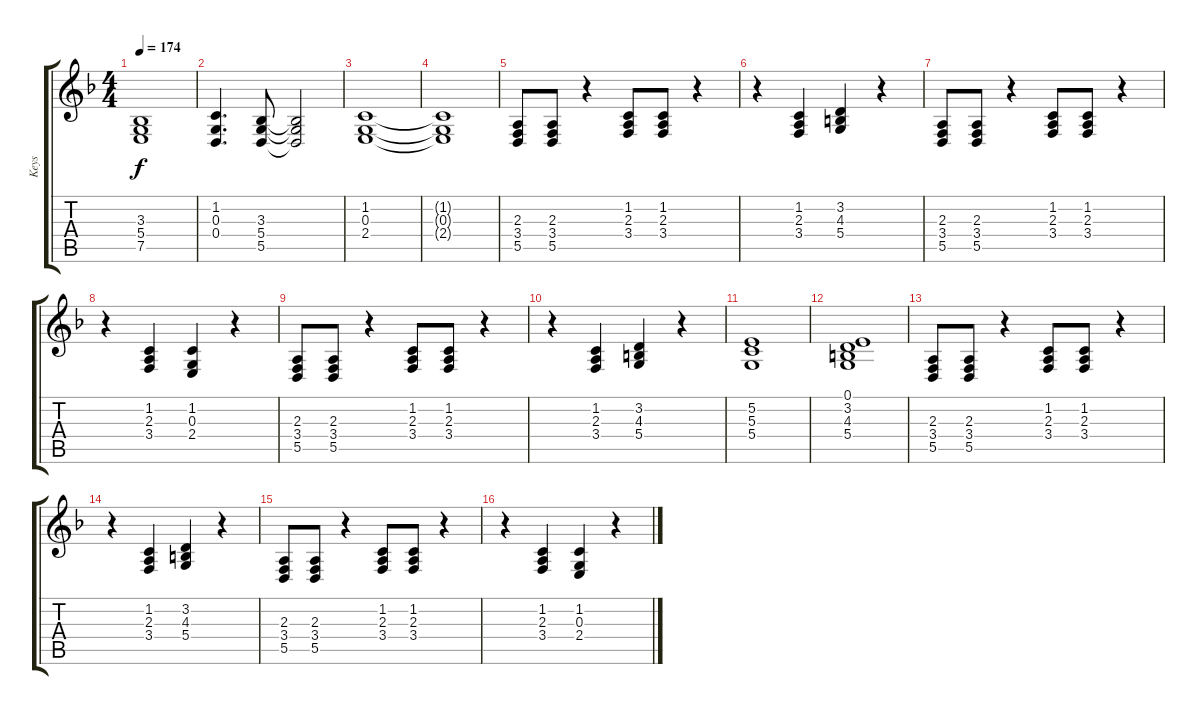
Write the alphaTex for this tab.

\track ("Keys" "Keys") {instrument churchorgan}
\staff {score tabs}
\tuning (E4 B3 G3 D3 A2 E2) {hide}
\ts (4 4)
\tempo 174
\clef g2
\ks dminor
(3.3 5.4 7.5).1{dy f} |
(1.2 0.3 0.4).4{d} (3.3 5.4 5.5).8 (3.3{t} 5.4{t} 5.5{t}).2 |
(1.2 0.3 2.4).1 |
(1.2{t} 0.3{t} 2.4{t}).1 |
(2.3 3.4 5.5).8 (2.3 3.4 5.5).8 r.4 (1.2 2.3 3.4).8 (1.2 2.3 3.4).8 r.4 |
r.4 (1.2 2.3 3.4).4 (3.2 4.3 5.4).4 r.4 |
(2.3 3.4 5.5).8 (2.3 3.4 5.5).8 r.4 (1.2 2.3 3.4).8 (1.2 2.3 3.4).8 r.4 |
r.4 (1.2 2.3 3.4).4 (1.2 0.3 2.4).4 r.4 |
(2.3 3.4 5.5).8 (2.3 3.4 5.5).8 r.4 (1.2 2.3 3.4).8 (1.2 2.3 3.4).8 r.4 |
r.4 (1.2 2.3 3.4).4 (3.2 4.3 5.4).4 r.4 |
(5.2 5.3 5.4).1 |
(0.1 3.2 4.3 5.4).1 |
(2.3 3.4 5.5).8 (2.3 3.4 5.5).8 r.4 (1.2 2.3 3.4).8 (1.2 2.3 3.4).8 r.4 |
r.4 (1.2 2.3 3.4).4 (3.2 4.3 5.4).4 r.4 |
(2.3 3.4 5.5).8 (2.3 3.4 5.5).8 r.4 (1.2 2.3 3.4).8 (1.2 2.3 3.4).8 r.4 |
r.4 (1.2 2.3 3.4).4 (1.2 0.3 2.4).4 r.4
